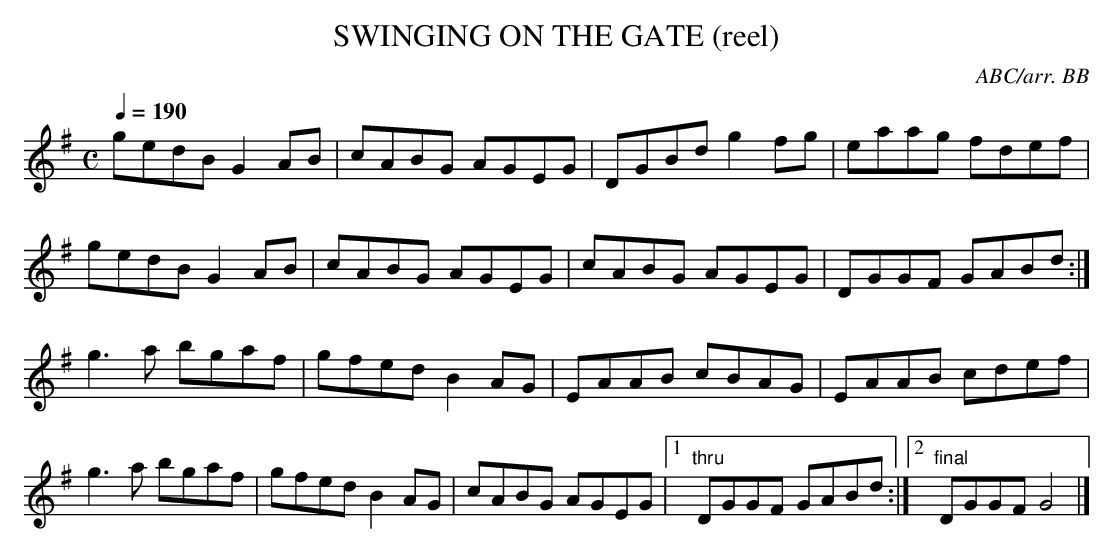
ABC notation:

X:1
T:SWINGING ON THE GATE (reel)
C:ABC/arr. BB
M:C
L:1/8
Q:1/4=190
K:G
gedB G2AB|cABG AGEG|DGBd g2fg|eaag fdef|
gedB G2AB|cABG AGEG|cABG AGEG|DGGF GABd :|
g3a bgaf|gfed B2AG|EAAB cBAG|EAAB cdef|
g3a bgaf|gfed B2AG|cABG AGEG|1 "thru"DGGF GABd :|\
[2 "final"DGGF G4|]
